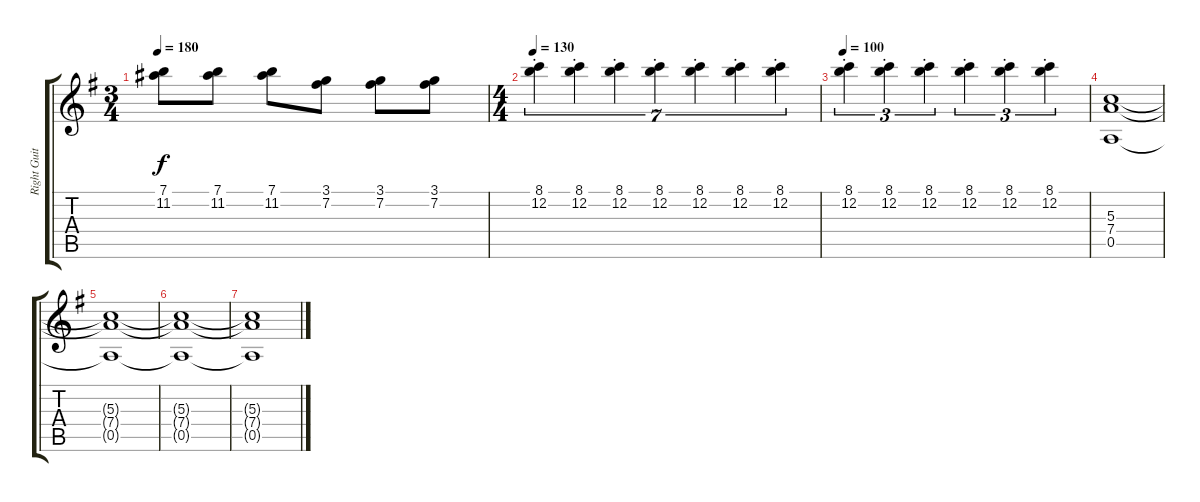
\track ("Right Guitar" "Right Guit") {instrument distortionguitar}
\staff {score tabs}
\tuning (E4 B3 G3 D3 A2 E2) {hide}
\ts (3 4)
\tempo 180
\clef g2
\ks g
(7.1 11.2).8{dy f} (7.1 11.2).8 (7.1 11.2).8 (3.1 7.2).8 (3.1 7.2).8 (3.1 7.2).8 |
\ts (4 4)
\tempo 130
(8.1{st} 12.2{st}).4{tu (7 4)} (8.1{st} 12.2{st}).4{tu (7 4)} (8.1{st} 12.2{st}).4{tu (7 4)} (8.1{st} 12.2{st}).4{tu (7 4)} (8.1{st} 12.2{st}).4{tu (7 4)} (8.1{st} 12.2{st}).4{tu (7 4)} (8.1{st} 12.2{st}).4{tu (7 4)} |
\tempo 100
(8.1{st} 12.2{st}).4{tu (3 2)} (8.1{st} 12.2{st}).4{tu (3 2)} (8.1{st} 12.2{st}).4{tu (3 2)} (8.1{st} 12.2{st}).4{tu (3 2)} (8.1{st} 12.2{st}).4{tu (3 2)} (8.1{st} 12.2{st}).4{tu (3 2)} |
(5.3 7.4 0.5).1 |
(5.3{t} 7.4{t} 0.5{t}).1 |
(5.3{t} 7.4{t} 0.5{t}).1 |
(5.3{t} 7.4{t} 0.5{t}).1
